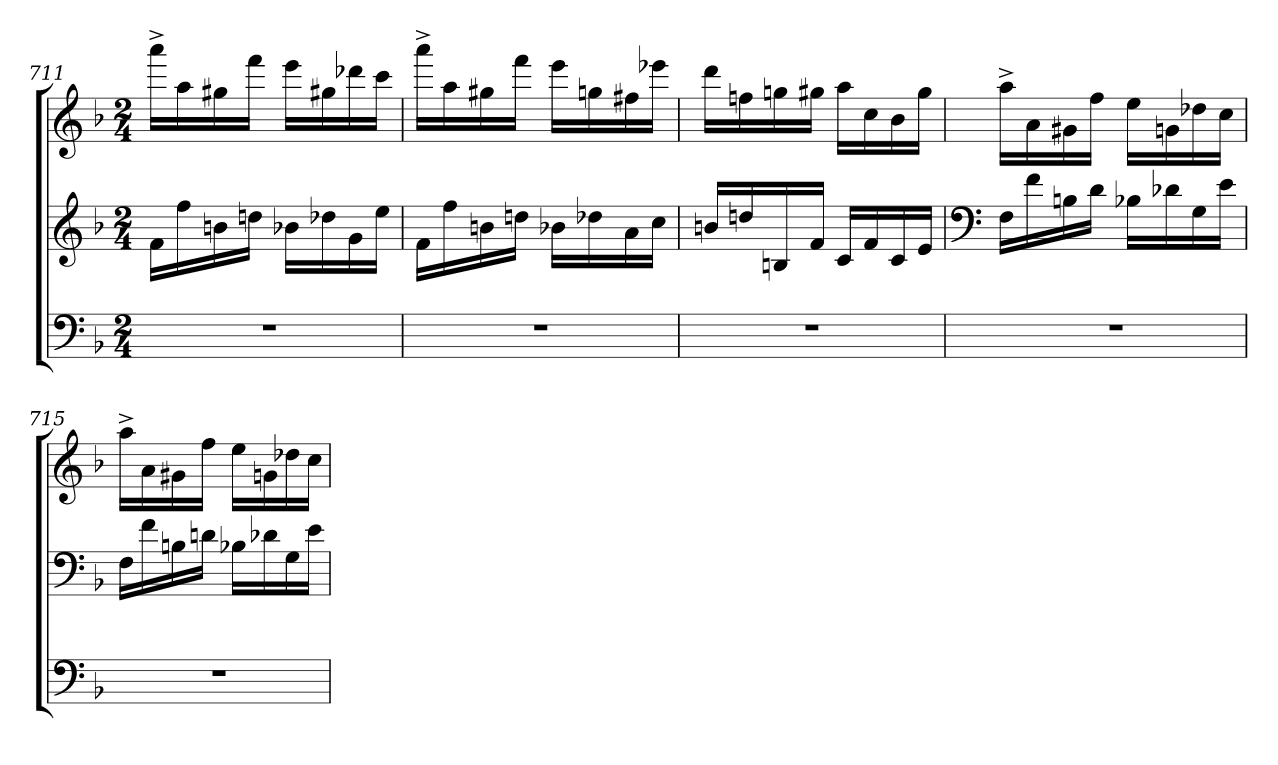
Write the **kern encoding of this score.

**kern	**kern	**kern
*part3	*part2	*part1
*staff3	*staff2	*staff1
*clefF4	*clefG2	*clefG2
*k[b-]	*k[b-]	*k[b-]
*M2/4	*M2/4	*M2/4
=711	=711	=711
2r	16fLL	16aaa^>LL
.	16ff	16aa
.	16bn	16gg#X
.	16ddnJJ	16fffJJ
.	16b-XLL	16eeeLL
.	16dd-X	16gg#X
.	16g	16ddd-X
.	16eeJJ	16cccJJ
=712	=712	=712
2r	16fLL	16aaa^>LL
.	16ff	16aa
.	16bn	16gg#X
.	16ddnJJ	16fffJJ
.	16b-XLL	16eeeLL
.	16dd-X	16ggn
.	16a	16ff#X
.	16ccJJ	16eee-XJJ
=713	=713	=713
2r	16bnLL	16dddLL
.	16ddn	16ffn
.	16Bn	16ggn
.	16fJJ	16gg#XJJ
.	16cLL	16aaLL
.	16f	16cc
.	16c	16b-
.	16eJJ	16gg#JJ
=714	=714	=714
*	*clefF4	*
2r	16FLL	16aa^>LL
.	16f	16a
.	16Bn	16g#X
.	16dJJ	16ffJJ
.	16B-XLL	16eeLL
.	16d-X	16gn
.	16G	16dd-X
.	16eJJ	16ccJJ
=715	=715	=715
2r	16FLL	16aa^>LL
.	16f	16a
.	16Bn	16g#X
.	16dnJJ	16ffJJ
.	16B-XLL	16eeLL
.	16d-X	16gn
.	16G	16dd-X
.	16eJJ	16ccJJ
=	=	=
*-	*-	*-
